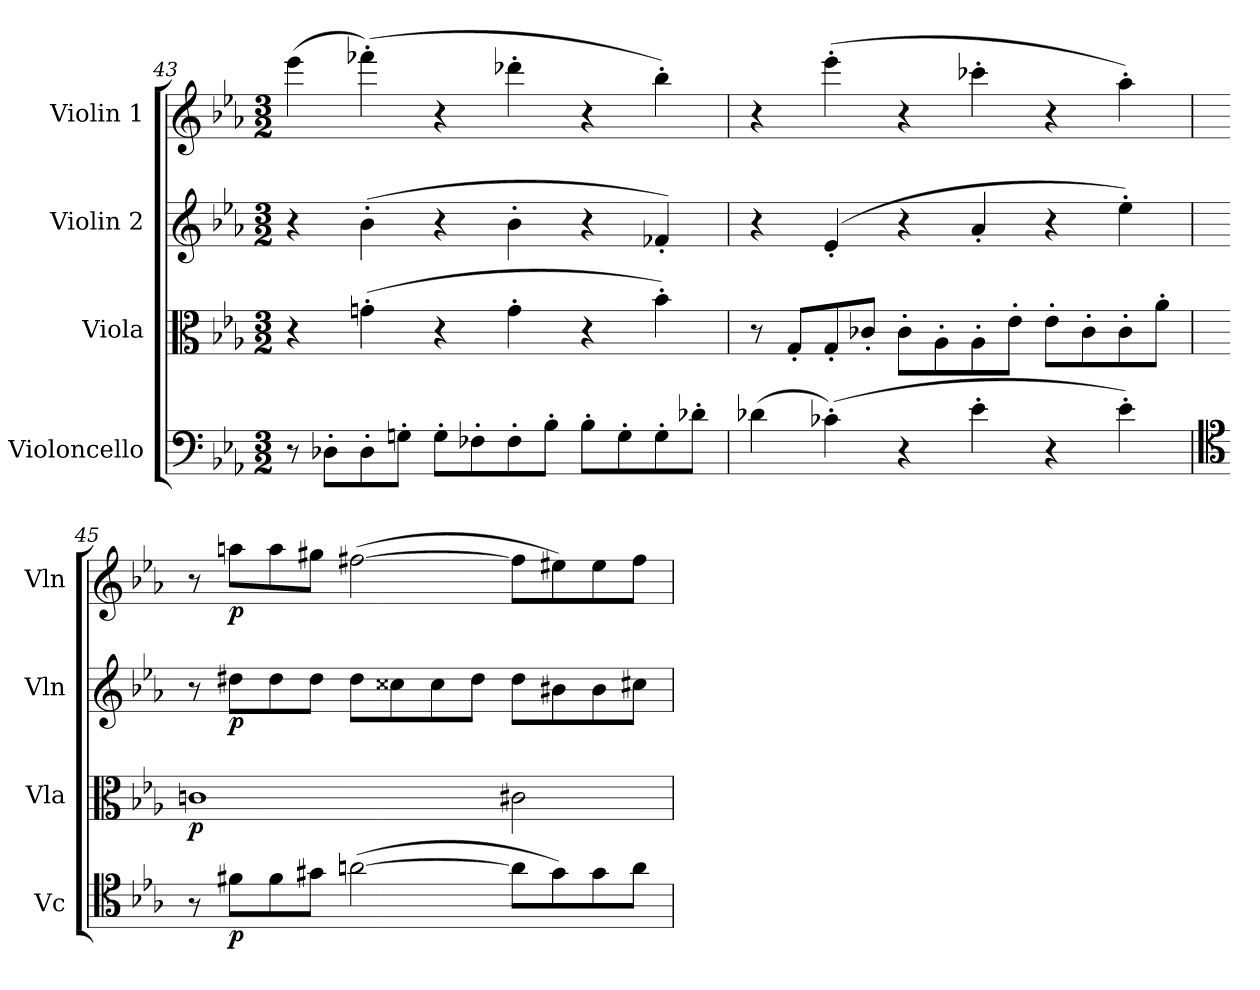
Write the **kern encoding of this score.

**kern	**dynam	**kern	**dynam	**kern	**dynam	**kern	**dynam
*part4	*part4	*part3	*part3	*part2	*part2	*part1	*part1
*staff4	*staff4	*staff3	*staff3	*staff2	*staff2	*staff1	*staff1
*I"Violoncello	*	*I"Viola	*	*I"Violin 2	*	*I"Violin 1	*
*I'Vc	*	*I'Vla	*	*I'Vln	*	*I'Vln	*
*clefF4	*	*clefC3	*	*clefG2	*	*clefG2	*
*k[b-e-a-]	*	*k[b-e-a-]	*	*k[b-e-a-]	*	*k[b-e-a-]	*
*M3/2	*	*M3/2	*	*M3/2	*	*M3/2	*
=43	=43	=43	=43	=43	=43	=43	=43
8r	.	4r	.	4r	.	(4eee-\	.
8D-X'\L	.	.	.	.	.	.	.
8D-'\	.	(4gn'\	.	(4b-'\	.	(4fff-X'\)	.
8Gn'\J	.	.	.	.	.	.	.
8G'\L	.	4r	.	4r	.	4r	.
8F-X'\	.	.	.	.	.	.	.
8F-'\	.	4g'\	.	4b-'\	.	4ddd-X'\	.
8B-'\J	.	.	.	.	.	.	.
8B-'\L	.	4r	.	4r	.	4r	.
8G'\	.	.	.	.	.	.	.
8G'\	.	4b-'\)	.	4f-X'/)	.	4bb-'\)	.
8d-X'\J	.	.	.	.	.	.	.
=44	=44	=44	=44	=44	=44	=44	=44
(4d-X\	.	8r	.	4r	.	4r	.
.	.	8G'/L	.	.	.	.	.
(4c-X'\)	.	8G'/	.	(4e-'/	.	(4eee-'\	.
.	.	8c-X'/J	.	.	.	.	.
4r	.	8c-'\L	.	4r	.	4r	.
.	.	8A-'\	.	.	.	.	.
4e-'\	.	8A-'\	.	4a-'/	.	4ccc-X'\	.
.	.	8e-'\J	.	.	.	.	.
4r	.	8e-'\L	.	4r	.	4r	.
.	.	8c-'\	.	.	.	.	.
4e-'\)	.	8c-'\	.	4ee-'\)	.	4aa-'\)	.
.	.	8a-'\J	.	.	.	.	.
!!LO:LB:g=z
=45	=45	=45	=45	=45	=45	=45	=45
*clefC4	*	*	*	*	*	*	*
!	!	!	!LO:DY:b	!	!	!	!
8r	.	1cn	p	8r	.	8r	.
!	!LO:DY:b	!	!	!	!LO:DY:b	!	!LO:DY:b
8f#X\L	p	.	.	8dd#X\L	p	8aan\L	p
8f#\	.	.	.	8dd#\	.	8aa\	.
8g#X\J	.	.	.	8dd#\J	.	8gg#X\J	.
([2an\	.	.	.	8dd#\L	.	([2ff#X\	.
.	.	.	.	8cc##X\	.	.	.
.	.	.	.	8cc##\	.	.	.
.	.	.	.	8dd#\J	.	.	.
8a\L]	.	2c#X\	.	8dd#\L	.	8ff#\L]	.
8g#\)	.	.	.	8b#X\	.	8ee#X\)	.
8g#\	.	.	.	8b#\	.	8ee#\	.
8a\J	.	.	.	8cc#X\J	.	8ff#\J	.
=	=	=	=	=	=	=	=
*-	*-	*-	*-	*-	*-	*-	*-
